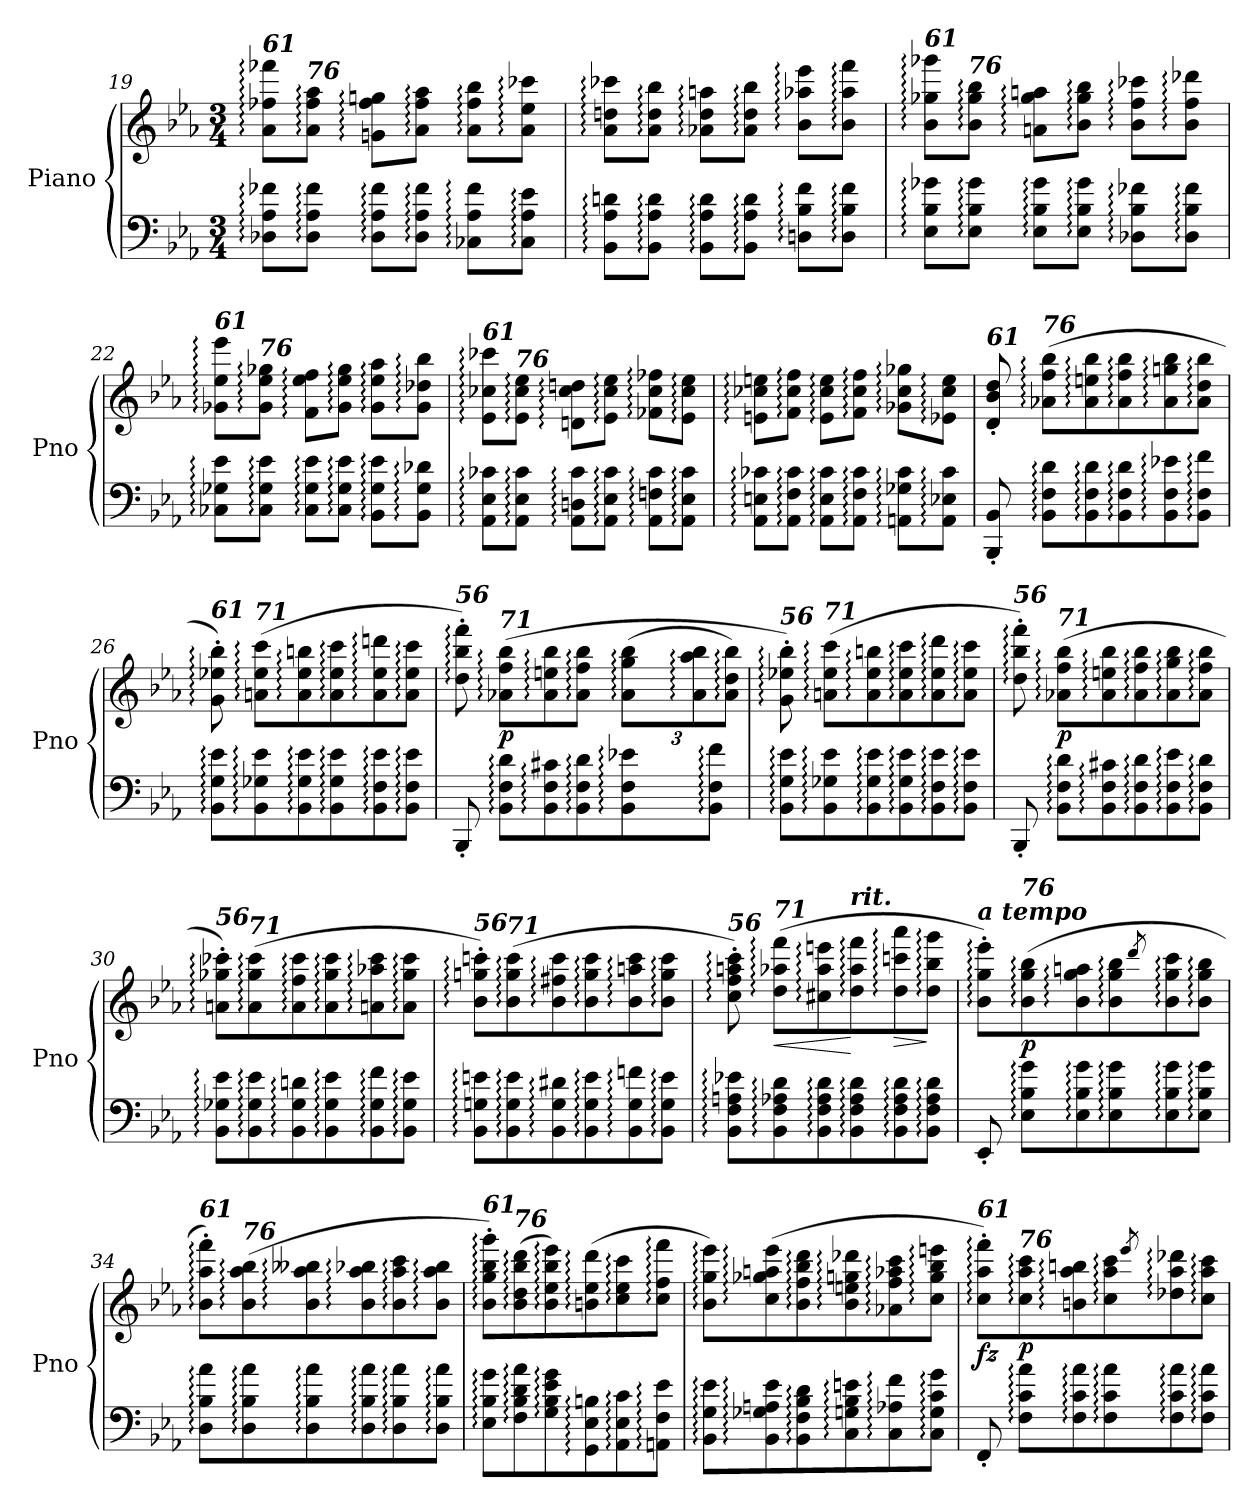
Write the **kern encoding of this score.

**kern	**kern	**dynam
*part1	*part1	*part1
*staff2	*staff1	*staff1/2
*I"Piano	*	*
*I'Pno	*	*
!!LO:LB:g=z
*clefF4	*clefG2	*
*k[b-e-a-]	*k[b-e-a-]	*
*M3/4	*M3/4	*
=19	=19	=19
!	!LO:TX:a:Bi:t=61	!
8D-X\: 8A-\: 8f-X\:L	8a-\: 8ff-X\: 8fff-X\:L	.
!	!LO:TX:a:Bi:t=76	!
8D-\: 8A-\: 8f-\:J	8a-\: 8ff-\: 8aa-\:J	.
8D-\: 8A-\: 8f-\:L	8gn\: 8ff-\: 8ggn\:L	.
8D-\: 8A-\: 8f-\:J	8a-\: 8ff-\: 8aa-\:J	.
8C-X\: 8A-\: 8f-\:L	8a-\: 8ff-\: 8bb-\:L	.
8C-\: 8A-\: 8e-\:J	8a-\: 8ee-\: 8ccc-X\:J	.
=20	=20	=20
8BB-\: 8A-\: 8dn\:L	8a-\: 8ddn\: 8ccc-X\:L	.
8BB-\: 8A-\: 8d\:J	8a-\: 8dd\: 8bb-\:J	.
8BB-\: 8A-\: 8d\:L	8a-X\: 8dd\: 8aan\:L	.
8BB-\: 8A-\: 8d\:J	8a-\: 8dd\: 8bb-\:J	.
8Dn\: 8B-\: 8f\:L	8b-\: 8aa-X\: 8eee-\:L	.
8D\: 8B-\: 8f\:J	8b-\: 8aa-\: 8fff\:J	.
=21	=21	=21
!	!LO:TX:a:Bi:t=61	!
8E-\: 8B-\: 8g-X\:L	8b-\: 8gg-X\: 8ggg-X\:L	.
!	!LO:TX:a:Bi:t=76	!
8E-\: 8B-\: 8g-\:J	8b-\: 8gg-\: 8bb-\:J	.
8E-\: 8B-\: 8g-\:L	8an\: 8gg-\: 8aan\:L	.
8E-\: 8B-\: 8g-\:J	8b-\: 8gg-\: 8bb-\:J	.
8D-X\: 8B-\: 8f-X\:L	8b-\: 8ff\: 8ccc-X\:L	.
8D-\: 8B-\: 8f-\:J	8b-\: 8ff\: 8ddd-X\:J	.
!!LO:LB:g=z
=22	=22	=22
!	!LO:TX:a:Bi:t=61	!
8C-X\: 8G-X\: 8e-\:L	8g-X\: 8ee-\: 8eee-\:L	.
!	!LO:TX:a:Bi:t=76	!
8C-\: 8G-\: 8e-\:J	8g-\: 8ee-\: 8gg-X\:J	.
8C-\: 8G-\: 8e-\:L	8f\: 8ee-\: 8ff\:L	.
8C-\: 8G-\: 8e-\:J	8g-\: 8ee-\: 8gg-\:J	.
8BB-\: 8G-\: 8e-\:L	8g-\: 8ee-\: 8aa-\:L	.
8BB-\: 8G-\: 8d-X\:J	8g-\: 8dd-X\: 8bb-\:J	.
=23	=23	=23
!	!LO:TX:a:Bi:t=61	!
8AA-\: 8E-\: 8c-X\:L	8e-\: 8cc-X\: 8ccc-X\:L	.
!	!LO:TX:a:Bi:t=76	!
8AA-\: 8E-\: 8c-\:J	8e-\: 8cc-\: 8ee-\:J	.
8AA-\: 8Dn\: 8c-\:L	8dn\: 8cc-\: 8ddn\:L	.
8AA-\: 8E-\: 8c-\:J	8e-\: 8cc-\: 8ee-\:J	.
8AA-\: 8Fn\: 8c-\:L	8f-X\: 8cc-\: 8ff-X\:L	.
8AA-\: 8E-\: 8c-\:J	8e-\: 8cc-\: 8ee-\:J	.
=24	=24	=24
8AA-\: 8En\: 8c-X\:L	8en\: 8cc-X\: 8een\:L	.
8AA-\: 8F\: 8c-\:J	8f\: 8cc-\: 8ff\:J	.
8AA-\: 8E\: 8c-\:L	8e\: 8cc-\: 8ee\:L	.
8AA-\: 8F\: 8c-\:J	8f\: 8cc-\: 8ff\:J	.
8AAn\: 8G-X\: 8c-\:L	8g-X\: 8cc-\: 8gg-X\:L	.
8AA\: 8E-X\: 8c-\:J	8e-X\: 8cc-\: 8ee\:J	.
!!LO:LB:g=z
=25	=25	=25
!	!LO:TX:a:Bi:t=61	!
8BBB-/' 8BB-/'	8d/' 8b-/' 8dd/'	.
!	!LO:TX:a:Bi:t=76	!
8BB-\: 8F\: 8d\:L	(>8a-X\: 8ff\: 8bb-\:L	.
8BB-\: 8F\: 8d\:	8a-\: 8een\: 8bb-\:	.
8BB-\: 8F\: 8d\:	8a-\: 8ff\: 8bb-\:	.
8BB-\: 8F\: 8e-X\:	8a-\: 8ggn\: 8bb-\:	.
8BB-\: 8F\: 8f\:J	8a-\: 8dd\: 8bb-\:J	.
=26	=26	=26
!	!LO:TX:a:Bi:t=61	!
8BB-\: 8G\: 8e-\:L	8g\:' 8ee-X\:' 8bb-\:')	.
!	!LO:TX:a:Bi:t=71	!
8BB-\: 8G-X\: 8e-\:	(>8an\: 8ee-\: 8ccc\:L	.
8BB-\: 8G-\: 8e-\:	8a\: 8ee-\: 8bbn\:	.
8BB-\: 8G-\: 8e-\:	8a\: 8ee-\: 8ccc\:	.
8BB-\: 8F\: 8e-\:	8a\: 8ee-\: 8dddn\:	.
8BB-\: 8F\: 8e-\:J	8a\: 8ee-\: 8ccc\:J	.
=27	=27	=27
!	!LO:TX:a:Bi:t=56	!
8BBB-'/	8dd\:' 8bb-\:' 8fff\:')	.
!	!LO:TX:a:Bi:t=71	!
!	!	!LO:DY:b
8BB-\: 8F\: 8d\:L	(>8a-X\: 8ff\: 8bb-\:L	p
8BB-\: 8F\: 8c#X\:	8a-\: 8een\: 8bb-\:	.
8BB-\: 8F\: 8d\:	8a-\: 8ff\: 8bb-\:J	.
*	*Xbrackettup	*
8BB-\: 8F\: 8e-X\:	(>12a-\: 12gg\: 12bb-\:L	.
.	12a-\: 12aa-\: 12bb-\:	.
8BB-\: 8F\: 8f\:J	.	.
.	12a-\: 12dd\: 12bb-\:J)	.
!!LO:PB:g=z
=28	=28	=28
!	!LO:TX:a:Bi:t=56	!
8BB-\: 8G\: 8e-\:L	8g\:' 8ee-X\:' 8bb-\:')	.
!	!LO:TX:a:Bi:t=71	!
8BB-\: 8G-X\: 8e-\:	(>8an\: 8ee-\: 8ccc\:L	.
8BB-\: 8G-\: 8e-\:	8a\: 8ee-\: 8bbn\:	.
8BB-\: 8G-\: 8e-\:	8a\: 8ee-\: 8ccc\:	.
8BB-\: 8F\: 8e-\:	8a\: 8ee-\: 8ddd\:	.
8BB-\: 8F\: 8e-\:J	8a\: 8ee-\: 8ccc\:J	.
!!LO:LB:g=z
=29	=29	=29
!	!LO:TX:a:Bi:t=56	!
8BBB-'/	8dd\:' 8bb-\:' 8fff\:')	.
!	!LO:TX:a:Bi:t=71	!
!	!	!LO:DY:b
8BB-\: 8F\: 8d\:L	(>8a-X\: 8ff\: 8bb-\:L	p
8BB-\: 8F\: 8c#X\:	8a-\: 8een\: 8bb-\:	.
8BB-\: 8F\: 8d\:	8a-\: 8ff\: 8bb-\:	.
8BB-\: 8F\: 8e-\:	8a-\: 8gg\: 8bb-\:	.
8BB-\: 8F\: 8d\:J	8a-\: 8ff\: 8bb-\:J	.
=30	=30	=30
!	!LO:TX:a:Bi:t=56	!
8BB-\: 8G-X\: 8e-\:L	8an\:' 8gg-X\:' 8ccc-X\:'L)	.
!	!LO:TX:a:Bi:t=71	!
8BB-\: 8G-\: 8e-\:	(>8a\: 8gg-\: 8ccc-\:	.
8BB-\: 8G-\: 8dn\:	8a\: 8ff\: 8ccc-\:	.
8BB-\: 8G-\: 8e-\:	8a\: 8gg-\: 8ccc-\:	.
8BB-\: 8G-\: 8f\:	8an\: 8aa-X\: 8ccc-\:	.
8BB-\: 8G-\: 8e-\:J	8a\: 8gg-\: 8ccc-\:J	.
=31	=31	=31
!	!LO:TX:a:Bi:t=56	!
8BB-\: 8Gn\: 8en\:L	8b-\:' 8ggn\:' 8cccn\:'L)	.
!	!LO:TX:a:Bi:t=71	!
8BB-\: 8G\: 8e\:	(>8b-\: 8gg\: 8ccc\:	.
8BB-\: 8G\: 8d#X\:	8b-\: 8ff#X\: 8ccc\:	.
8BB-\: 8G\: 8e\:	8b-\: 8gg\: 8ccc\:	.
8BB-\: 8G\: 8fn\:	8b-\: 8aan\: 8ccc\:	.
8BB-\: 8G\: 8e\:J	8b-\: 8gg\: 8ccc\:J	.
!!LO:LB:g=z
=32	=32	=32
!	!LO:TX:a:Bi:t=56	!
8BB-\: 8F\: 8An\: 8e-X\:L	8cc\:' 8ff\:' 8aan\:' 8ccc\:')	.
!	!LO:TX:a:Bi:t=71	!
!	!	!LO:HP:b
8BB-\: 8F\: 8A-X\: 8d\:	(>8dd\: 8aa-X\: 8fff\:L	<
8BB-\: 8F\: 8A-\: 8d\:	8cc#X\: 8aa-\: 8eeen\:	.
!	!LO:TX:a:Bi:t=rit.	!
8BB-\: 8F\: 8A-\: 8d\:	8dd\: 8aa-\: 8fff\:	[
!	!	!LO:HP:b
8BB-\: 8F\: 8A-\: 8d\:	8dd\: 8cccn\: 8aaa-\:	>
8BB-\: 8F\: 8A-\: 8d\:J	8dd\: 8bb-\: 8ggg\:J	]
!!LO:LB:g=z
=33	=33	=33
!	!LO:TX:a:Bi:t=a tempo	!
8EE-'/	8b-\:' 8gg\:' 8eee-\:'L)	.
!	!LO:TX:a:Bi:t=76	!
!	!	!LO:DY:b
8E-\: 8B-\: 8g\:L	(>8b-\: 8gg\: 8bb-\:	p
8E-\: 8B-\: 8g\:	8b-\: 8gg\: 8aan\:	.
8E-\: 8B-\: 8g\:	8b-\: 8gg\: 8bb-\:	.
.	8qddd/	.
8E-\: 8B-\: 8g\:	8b-\: 8gg\: 8ccc\:	.
8E-\: 8B-\: 8g\:J	8b-\: 8gg\: 8bb-\:J	.
=34	=34	=34
!	!LO:TX:a:Bi:t=61	!
8D\: 8B-\: 8a-\:L	8b-\:' 8aa-\:' 8fff\:'L)	.
!	!LO:TX:a:Bi:t=76	!
8D\: 8B-\: 8a-\:	(>8b-\: 8aa-\: 8bb-\:	.
8D\: 8B-\: 8a-\:	8b-\: 8aa-\: 8bb--X\:	.
8D\: 8B-\: 8a-\:	8b-\: 8aa-\: 8bb-X\:	.
8D\: 8B-\: 8a-\:	8b-\: 8aa-\: 8ccc\:	.
8D\: 8B-\: 8a-\:J	8b-\: 8aa-\: 8bb-\:J	.
=35	=35	=35
!	!LO:TX:a:Bi:t=61	!
8E-\: 8B-\: 8g\:L	8b-\:' 8gg\:' 8bb-\:' 8ggg\:'L)	.
!	!LO:TX:a:Bi:t=76	!
8F\: 8B-\: 8d\: 8a-\:	(>8b-\: 8dd\: 8bb-\: 8ddd\:	.
8G\: 8B-\: 8e-\: 8g\:	8b-\: 8ee-\: 8bb-\: 8eee-\:)	.
8GG\: 8E-\: 8Bn\:	(>8bn\: 8ee-\: 8ddd\:	.
8AA-\: 8E-\: 8c\:	8cc\: 8ee-\: 8ccc\:	.
8AAn\: 8F\: 8e-\:J	8cc\: 8ff\: 8fff\:J	.
!!LO:LB:g=z
=36	=36	=36
8BB-\: 8G\: 8e-\:L	8b-\: 8gg\: 8eee-\:L)	.
8BB-\: 8G-X\: 8An\: 8e-\:	(>8cc\: 8gg-X\: 8aan\: 8eee-\:	.
8BB-\: 8F\: 8B-\: 8d\:	8b-\: 8ff\: 8bb-\: 8ddd\:	.
8C\: 8Gn\: 8B-\: 8en\:	8b-\: 8een\: 8ggn\: 8ddd-X\:	.
8C\: 8A-X\: 8f\:	8a-X\: 8ff\: 8aa-X\: 8ccc\:	.
8C\: 8G\: 8c\: 8g\:J	8cc\: 8gg\: 8bb-\: 8eeen\:J	.
=37	=37	=37
!	!LO:TX:a:Bi:t=61	!
!	!	!LO:DY:b
8FF'/	8cc\:' 8aa-\:' 8fff\:'L)	fz
!	!LO:TX:a:Bi:t=76	!
!	!	!LO:DY:b
8F\: 8c\: 8a-\:L	8cc\: 8aa-\: 8ccc\:	p
8F\: 8c\: 8a-\:	8bn\: 8aa-\: 8bbn\:	.
8F\: 8c\: 8a-\:	8cc\: 8aa-\: 8ccc\:	.
.	8qeee-/	.
8F\: 8c\: 8a-\:	8dd-X\: 8aa-\: 8ddd-X\:	.
8F\: 8c\: 8a-\:J	8cc\: 8aa-\: 8ccc\:J	.
=	=	=
*-	*-	*-
